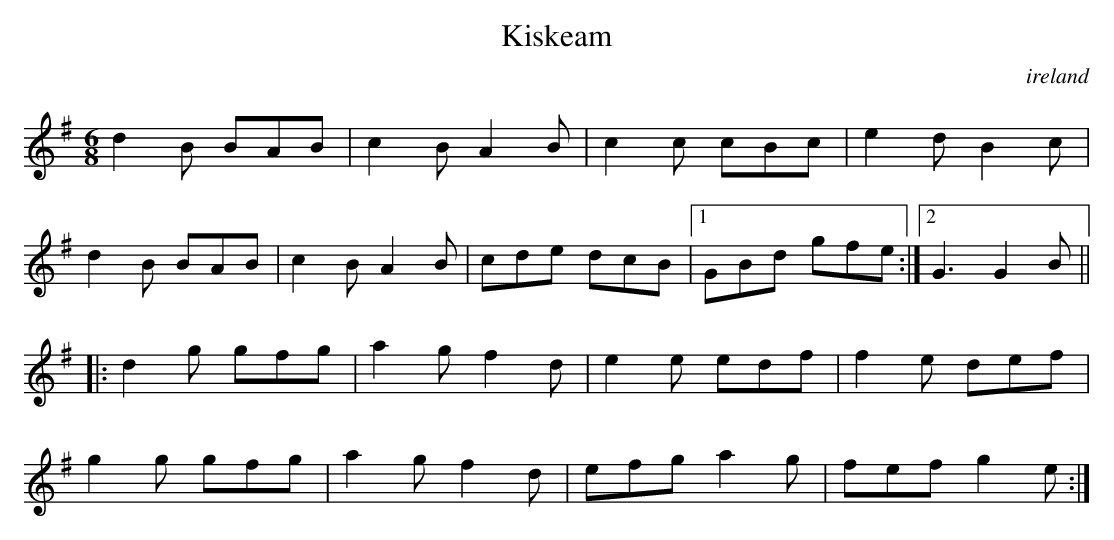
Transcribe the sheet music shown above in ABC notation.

X:1
T:Kiskeam
O:ireland
M:6/8
K:G
d2B BAB|c2B A2B|c2c cBc|e2d B2c|
d2B BAB|c2B A2B|cde dcB|1 GBd gfe:|2 G3 G2B||
|:d2g gfg|a2g f2d|e2e edf|f2e def|
g2g gfg|a2g f2d|efg a2g|fef g2e:|
